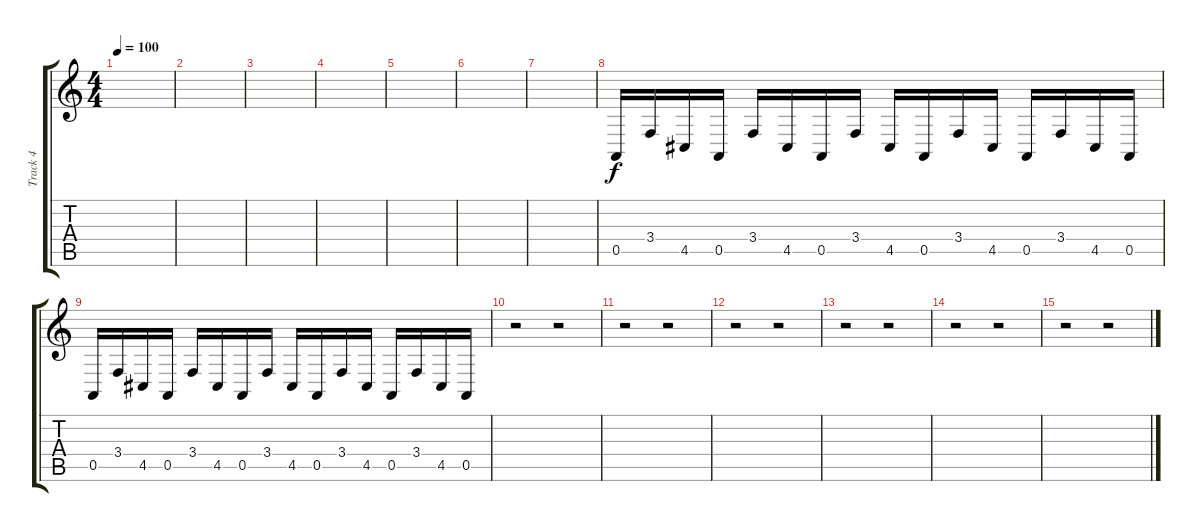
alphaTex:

\track ("Track 4" "Track 4") {instrument stringensemble1}
\staff {score tabs}
\tuning (E4 B3 G3 D3 A2 E2) {hide}
\ts (4 4)
\tempo 100
\clef g2
\ks c
|
|
|
|
|
|
|
0.5.16{volume 16} 3.4.16 4.5.16 0.5.16 3.4.16 4.5.16 0.5.16 3.4.16 4.5.16 0.5.16 3.4.16 4.5.16 0.5.16 3.4.16 4.5.16 0.5.16 |
0.5.16{volume 16} 3.4.16 4.5.16 0.5.16 3.4.16 4.5.16 0.5.16 3.4.16 4.5.16 0.5.16 3.4.16 4.5.16 0.5.16 3.4.16 4.5.16 0.5.16 |
r.2{volume 13} r.2 |
r.2{volume 13} r.2 |
r.2{volume 13} r.2 |
r.2{volume 13} r.2 |
r.2{volume 13} r.2 |
r.2{volume 13} r.2
